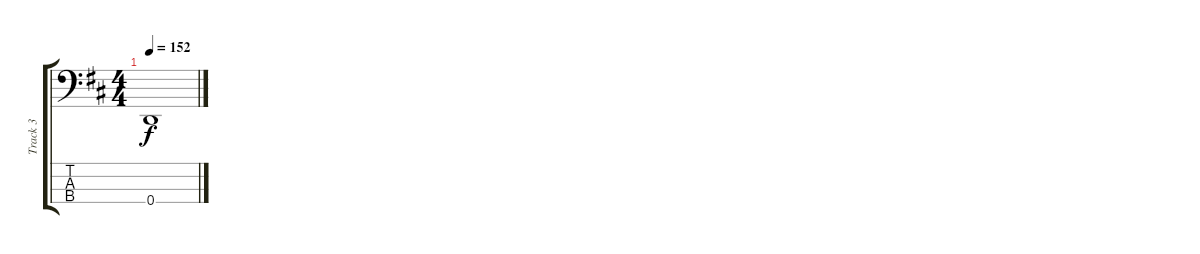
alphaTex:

\track ("Track 3" "Track 3") {instrument electricbassfinger}
\staff {score tabs}
\tuning (G2 D2 A1 D1) {hide}
\ts (4 4)
\tempo 152
\clef f4
\ks d
0.4{t}.1{dy f}
